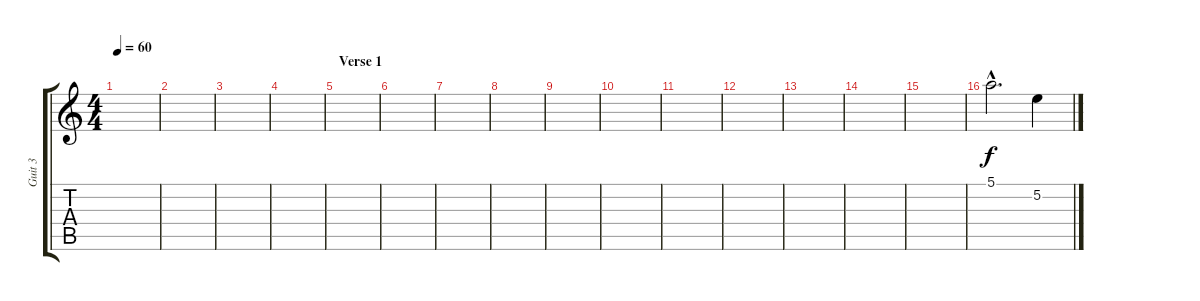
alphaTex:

\track ("Guit 3" "Guit 3") {instrument electricguitarjazz}
\staff {score tabs}
\tuning (E4 B3 G3 D3 A2 E2) {hide}
\ts (4 4)
\tempo 60
\clef g2
\ks c
|
|
|
|
\section ("" "Verse 1")
|
|
|
|
|
|
|
|
|
|
|
5.1{hac}.2{d} 5.2.4
